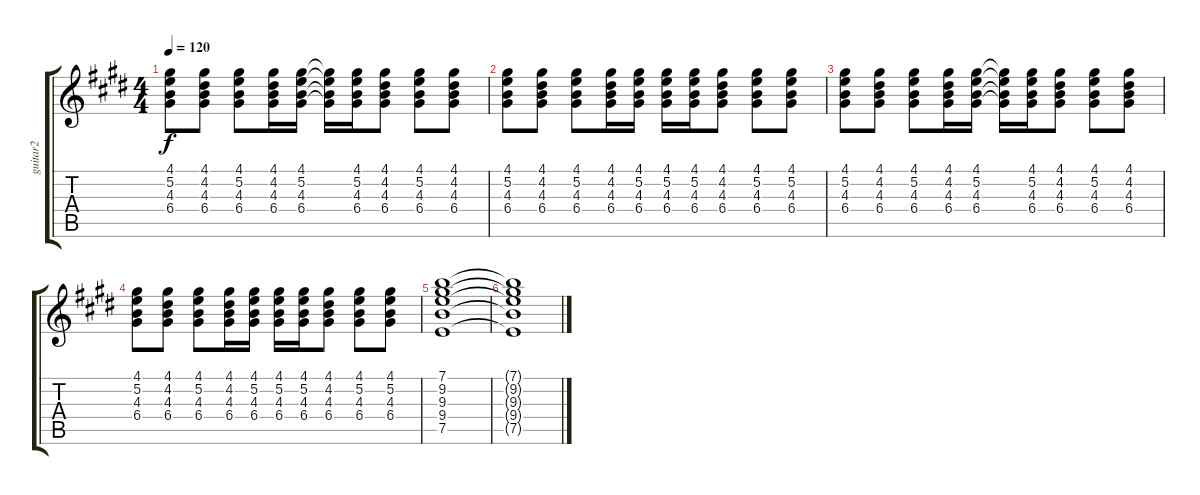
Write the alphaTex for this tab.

\track ("guitar2" "guitar2") {instrument electricguitarmuted}
\staff {score tabs}
\tuning (E4 B3 G3 D3 A2 E2) {hide}
\ts (4 4)
\tempo 120
\clef g2
\ks e
(4.1 5.2 4.3 6.4).8{dy f} (4.1 4.2 4.3 6.4).8 (4.1 5.2 4.3 6.4).8 (4.1 4.2 4.3 6.4).16 (4.1 5.2 4.3 6.4).16 (4.1{t} 5.2{t} 4.3{t} 6.4{t}).16 (4.1 5.2 4.3 6.4).16 (4.1 4.2 4.3 6.4).8 (4.1 5.2 4.3 6.4).8 (4.1 4.2 4.3 6.4).8 |
(4.1 5.2 4.3 6.4).8 (4.1 4.2 4.3 6.4).8 (4.1 5.2 4.3 6.4).8 (4.1 4.2 4.3 6.4).16 (4.1 5.2 4.3 6.4).16 (4.1 5.2 4.3 6.4).16 (4.1 5.2 4.3 6.4).16 (4.1 4.2 4.3 6.4).8 (4.1 5.2 4.3 6.4).8 (4.1 5.2 4.3 6.4).8 |
(4.1 5.2 4.3 6.4).8 (4.1 4.2 4.3 6.4).8 (4.1 5.2 4.3 6.4).8 (4.1 4.2 4.3 6.4).16 (4.1 5.2 4.3 6.4).16 (4.1{t} 5.2{t} 4.3{t} 6.4{t}).16 (4.1 5.2 4.3 6.4).16 (4.1 4.2 4.3 6.4).8 (4.1 5.2 4.3 6.4).8 (4.1 4.2 4.3 6.4).8 |
(4.1 5.2 4.3 6.4).8 (4.1 4.2 4.3 6.4).8 (4.1 5.2 4.3 6.4).8 (4.1 4.2 4.3 6.4).16 (4.1 5.2 4.3 6.4).16 (4.1 5.2 4.3 6.4).16 (4.1 5.2 4.3 6.4).16 (4.1 4.2 4.3 6.4).8 (4.1 5.2 4.3 6.4).8 (4.1 5.2 4.3 6.4).8 |
(7.1 9.2 9.3 9.4 7.5).1 |
(7.1{t} 9.2{t} 9.3{t} 9.4{t} 7.5{t}).1
